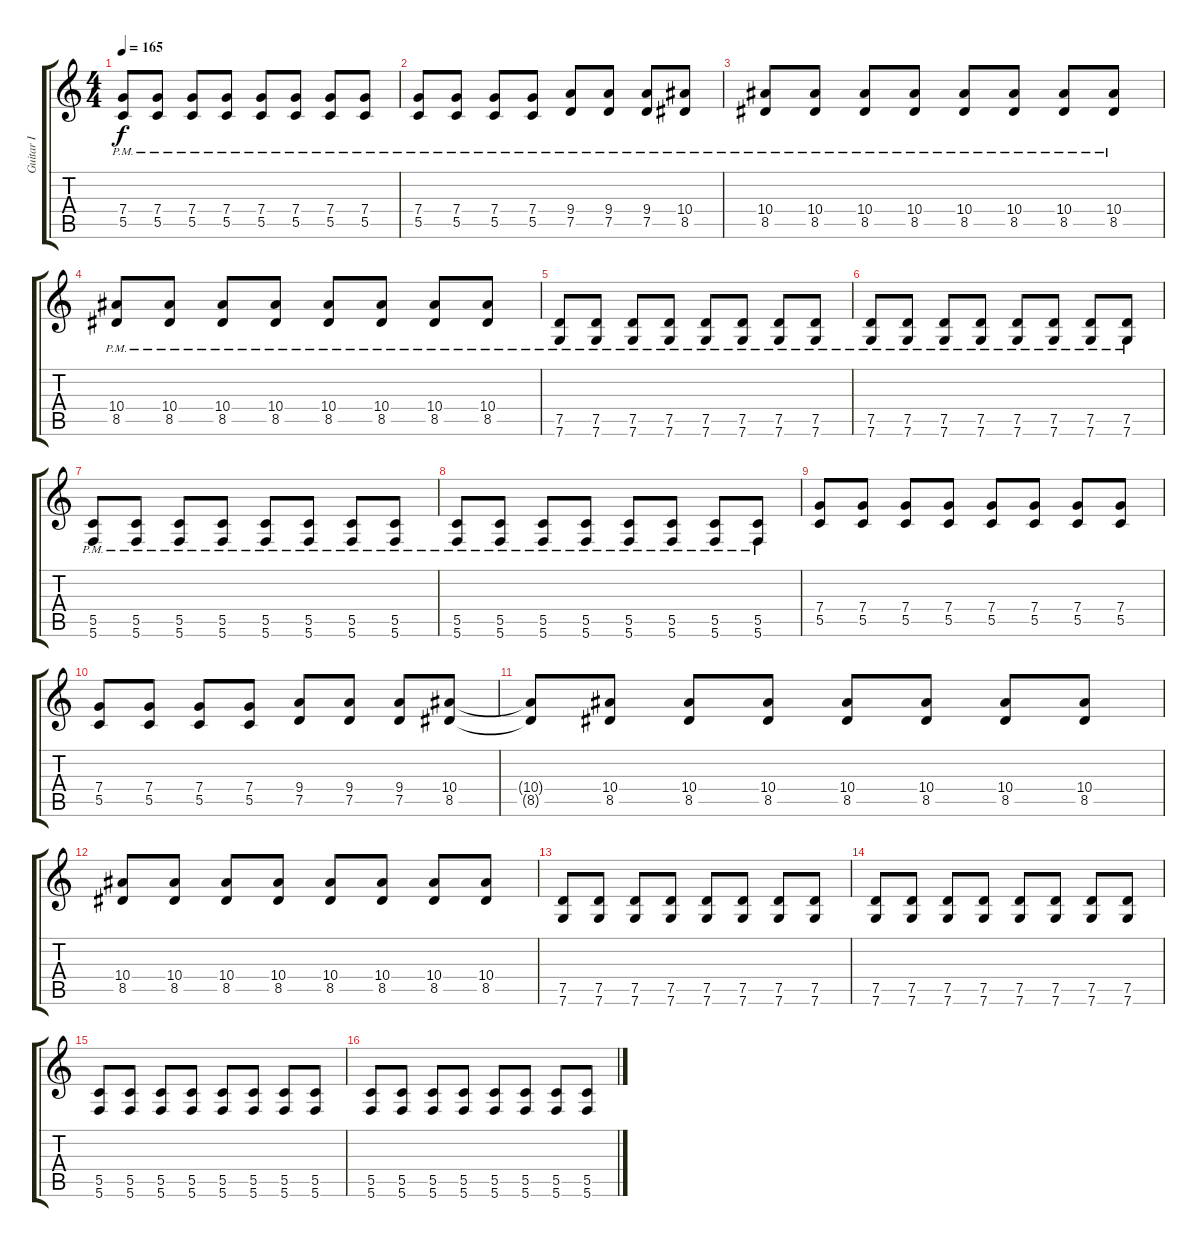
\track ("Guitar I" "Guitar I") {instrument overdrivenguitar}
\staff {score tabs}
\tuning (D4 A3 F3 C3 G2 C2) {hide}
\ts (4 4)
\tempo 165
\clef g2
\ks c
(7.4 5.5{pm}).8{dy f} (7.4 5.5{pm}).8 (7.4 5.5{pm}).8 (7.4 5.5{pm}).8 (7.4 5.5{pm}).8 (7.4 5.5{pm}).8 (7.4 5.5{pm}).8 (7.4 5.5{pm}).8 |
(7.4 5.5{pm}).8 (7.4 5.5{pm}).8 (7.4 5.5{pm}).8 (7.4 5.5{pm}).8 (9.4 7.5{pm}).8 (9.4 7.5{pm}).8 (9.4 7.5{pm}).8 (10.4 8.5{pm}).8 |
(10.4 8.5{pm}).8 (10.4 8.5{pm}).8 (10.4 8.5{pm}).8 (10.4 8.5{pm}).8 (10.4 8.5{pm}).8 (10.4 8.5{pm}).8 (10.4 8.5{pm}).8 (10.4 8.5{pm}).8 |
(10.4 8.5{pm}).8 (10.4 8.5{pm}).8 (10.4 8.5{pm}).8 (10.4 8.5{pm}).8 (10.4 8.5{pm}).8 (10.4 8.5{pm}).8 (10.4 8.5{pm}).8 (10.4 8.5{pm}).8 |
(7.5 7.6{pm}).8 (7.5 7.6{pm}).8 (7.5 7.6{pm}).8 (7.5 7.6{pm}).8 (7.5 7.6{pm}).8 (7.5 7.6{pm}).8 (7.5 7.6{pm}).8 (7.5 7.6{pm}).8 |
(7.5 7.6{pm}).8 (7.5 7.6{pm}).8 (7.5 7.6{pm}).8 (7.5 7.6{pm}).8 (7.5 7.6{pm}).8 (7.5 7.6{pm}).8 (7.5 7.6{pm}).8 (7.5 7.6{pm}).8 |
(5.5 5.6{pm}).8 (5.5 5.6{pm}).8 (5.5 5.6{pm}).8 (5.5 5.6{pm}).8 (5.5 5.6{pm}).8 (5.5 5.6{pm}).8 (5.5 5.6{pm}).8 (5.5 5.6{pm}).8 |
(5.5 5.6{pm}).8 (5.5 5.6{pm}).8 (5.5 5.6{pm}).8 (5.5 5.6{pm}).8 (5.5 5.6{pm}).8 (5.5 5.6{pm}).8 (5.5 5.6{pm}).8 (5.5 5.6{pm}).8 |
(7.4 5.5).8 (7.4 5.5).8 (7.4 5.5).8 (7.4 5.5).8 (7.4 5.5).8 (7.4 5.5).8 (7.4 5.5).8 (7.4 5.5).8 |
(7.4 5.5).8 (7.4 5.5).8 (7.4 5.5).8 (7.4 5.5).8 (9.4 7.5).8 (9.4 7.5).8 (9.4 7.5).8 (10.4 8.5).8 |
(10.4{t} 8.5{t}).8 (10.4 8.5).8 (10.4 8.5).8 (10.4 8.5).8 (10.4 8.5).8 (10.4 8.5).8 (10.4 8.5).8 (10.4 8.5).8 |
(10.4 8.5).8 (10.4 8.5).8 (10.4 8.5).8 (10.4 8.5).8 (10.4 8.5).8 (10.4 8.5).8 (10.4 8.5).8 (10.4 8.5).8 |
(7.5 7.6).8 (7.5 7.6).8 (7.5 7.6).8 (7.5 7.6).8 (7.5 7.6).8 (7.5 7.6).8 (7.5 7.6).8 (7.5 7.6).8 |
(7.5 7.6).8 (7.5 7.6).8 (7.5 7.6).8 (7.5 7.6).8 (7.5 7.6).8 (7.5 7.6).8 (7.5 7.6).8 (7.5 7.6).8 |
(5.5 5.6).8 (5.5 5.6).8 (5.5 5.6).8 (5.5 5.6).8 (5.5 5.6).8 (5.5 5.6).8 (5.5 5.6).8 (5.5 5.6).8 |
(5.5 5.6).8 (5.5 5.6).8 (5.5 5.6).8 (5.5 5.6).8 (5.5 5.6).8 (5.5 5.6).8 (5.5 5.6).8 (5.5 5.6).8
